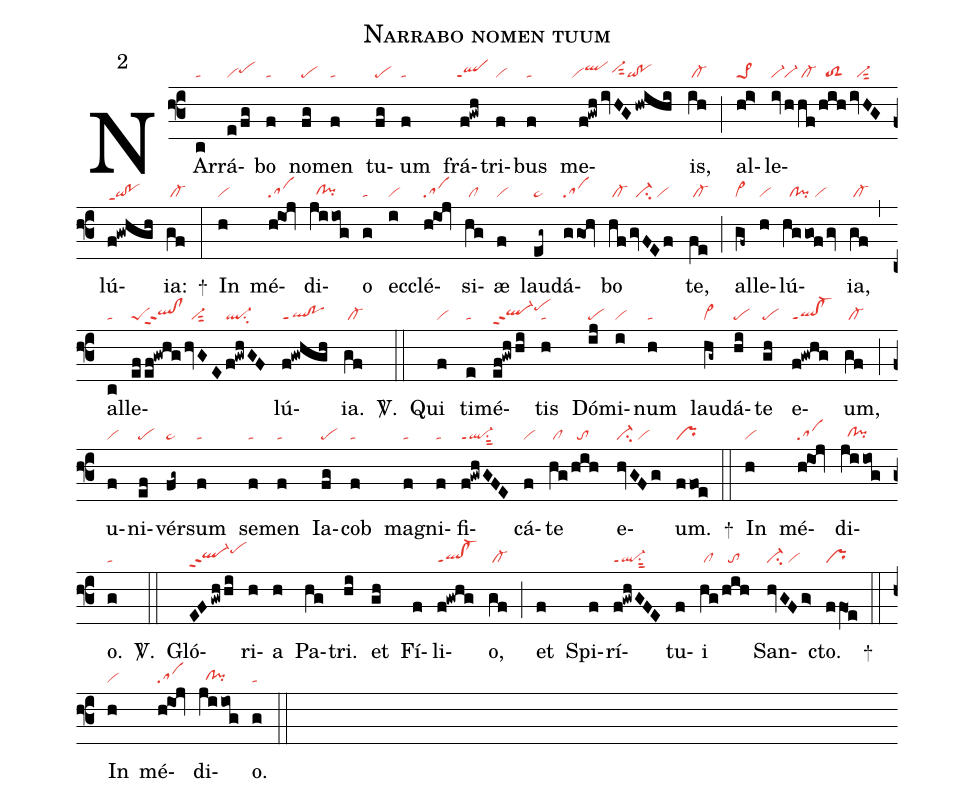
name: Narrabo nomen tuum;
mode: 2;
nabc-lines: 1;
%%
(f3)
NAr(c|ta)rá(e/fg|vipehh)bo(f|ta) no(fg|pe)men(f|ta) tu(fg|pe)um(f|ta) frá(f!gwh|`qlppt1)tri(f|vi)bus(f|ta) me(f!gwh|``viqlhi|/ivHGhwihi|///vi-hhsut2qi!po)is,(ih|/cl-) (;)
al(hi>|pe>1)le(iv|vi-|h|vi-|hf|/cl-|/hih|//toS2|ivHG|//vi-sut2)lú(f!gwhgh|qi!poppt1)ia:(gf|/cl-) +(:)
In(h|vi) mé(h!ioj|sa)di(jiiog|//clhg!pihg)o(g|ta) ec(i|vi)clé(h!ioj|sa)si(hg|/cl)æ(f|vi) lau(eg~|pe~)dá(ggOh|sa)bo(hf|/cl-|gvFEf|//ci-/vi) te,(fe|/cl-) (;)
al(gf~|cl~)le(h|vi)lú(hg/gof/gv|//cl!pi/vi)ia,(gf|/cl-) (,)
al(c|ta)le(ef|peS|ef!gwhg|qlhh!clhhppt2|hvGE|//vi-sut2|f!gwhGF|ql-su2)lú(f!gwhgh|ql!poppt1)ia.(gf|/cl-) <sp>V/</sp>.(::)
Qui(f|vi) ti(e|ta)mé(ef!gwh/hi|ql-hhppt2pehj)tis(h|ta) Dó(ij|pe)mi(i|vi)num(h|ta) lau(hg~|cl~)dá(hi|pe)te(gh|pe) e(f!gwhg|ql!cl-ppt1)um,(gf|/cl-) (;)
u(f|vi)ni(ef|pe)vér(fg~|pe~)sum(f|ta) se(f|ta)men(f|ta) Ia(fg|pe)cob(f|ta) ma(f|ta)gni(f|ta)fi(f!gwhGFE|ql-ppt1su1sut2)cá(f|vi)te(hg|/cl|/hih|//to) e(hvGFg|ci-/vi)um.(ffoe|pr) +(::)
In(h|vi) mé(h!ioj|sa)di(jiiog|//clhg!pihg)o.(g|ta) <sp>V/</sp>.(::)
Gló(EFgwhhi|ql-hhppt2pehj)ri(h)a(h) Pa(hg)tri.(hi) et(gh) Fí(f)li(f!gwhg|ql!cl-ppt1)o,(gf|/cl-) (;)
et(f) Spi(f)rí(f!gwhGFE|ql-ppt1su1sut2)tu(f)i(hg|/cl|/hih|//to) San(hvGFg>|ci-/vi)cto.(ffO1e|pr) +(::)
In(h|vi) mé(h!ioj|sa)di(jiiog|//clhg!pihg)o.(g|ta) (::)
